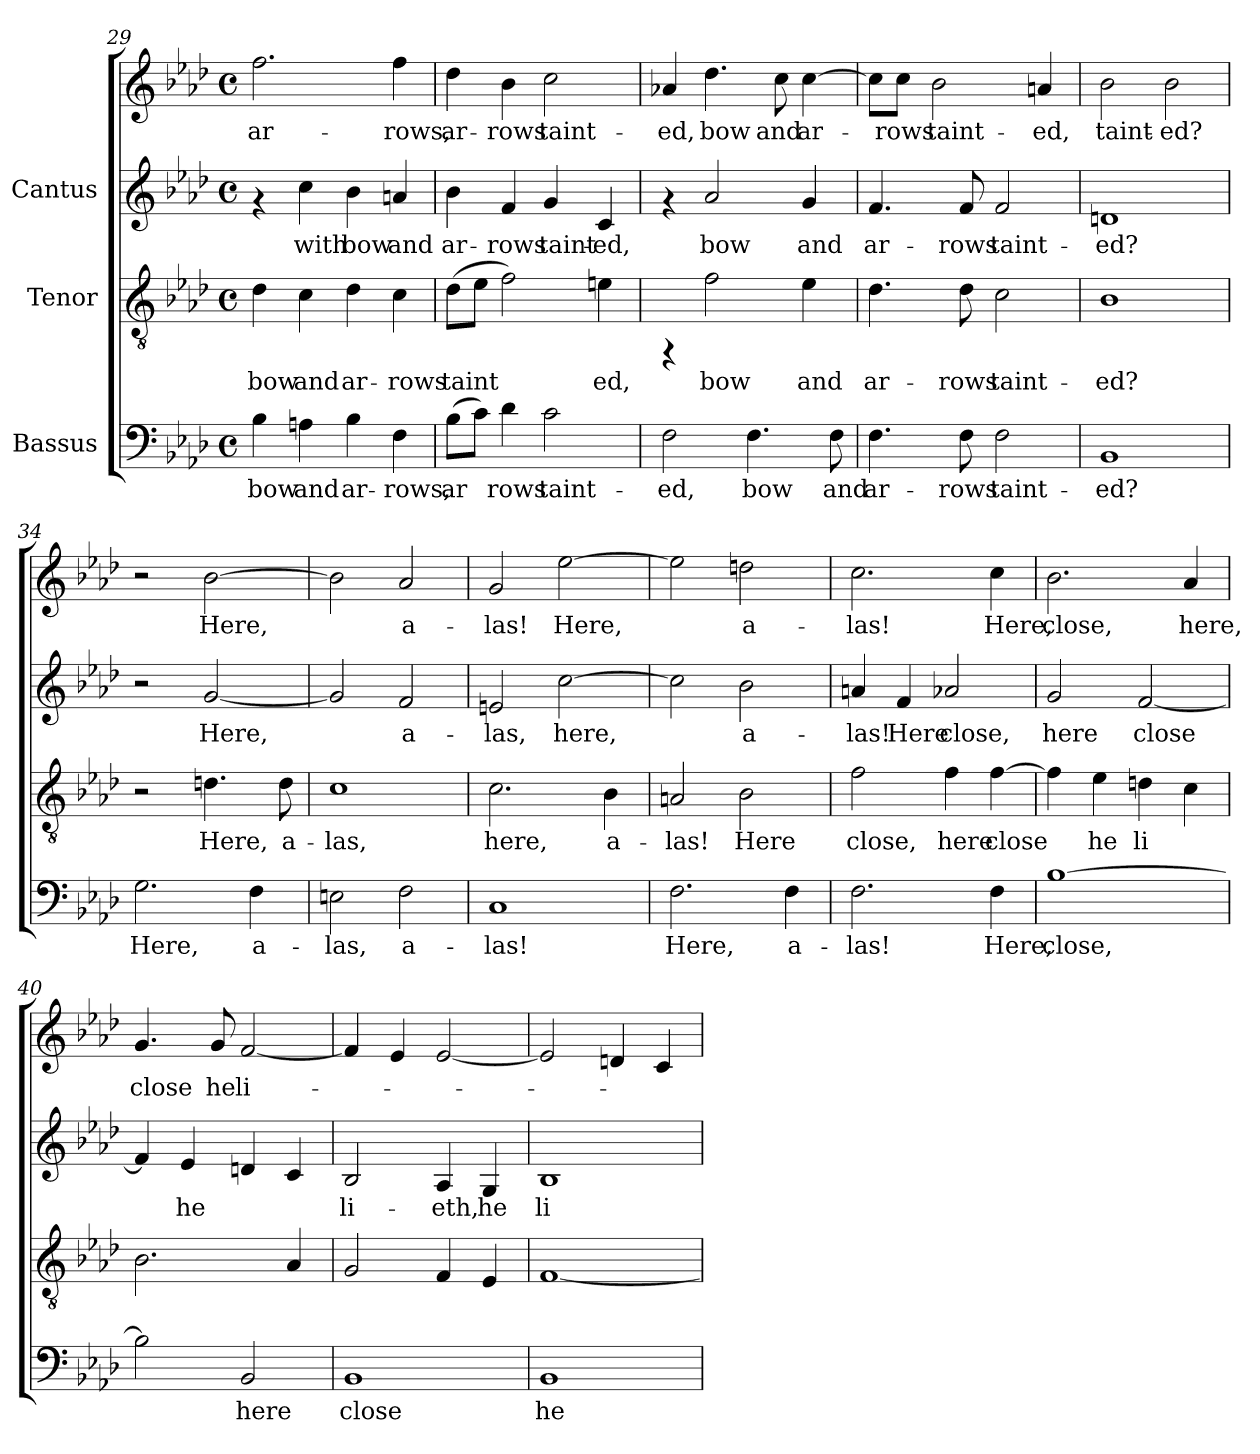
**kern	**text	**kern	**text	**kern	**text	**kern	**text
*part3	*part3	*part2	*part2	*part1	*part1	*part1	*part1
*staff4	*staff4	*staff3	*staff3	*staff2	*staff2	*staff1	*staff1
*I"Bassus	*	*I"Tenor	*	*I"Cantus	*	*	*
*clefF4	*	*clefGv2	*	*clefG2	*	*clefG2	*
*k[b-e-a-d-]	*	*k[b-e-a-d-]	*	*k[b-e-a-d-]	*	*k[b-e-a-d-]	*
*A-:	*	*A-:	*	*A-:	*	*A-:	*
*M4/4	*	*M4/4	*	*M4/4	*	*M4/4	*
*met(c)	*	*met(c)	*	*met(c)	*	*met(c)	*
=29	=29	=29	=29	=29	=29	=29	=29
!	!LO:LY:b:cj	!	!LO:LY:b:cj	!	!	!	!LO:LY:b:cj
4B-\	bow	4d-\	bow	4rf	.	2.ff\	ar-
!	!LO:LY:b:cj	!	!LO:LY:b:cj	!	!LO:LY:b:cj	!	!
4An\	and	4c\	and	4cc\	with	.	.
!	!LO:LY:b:cj	!	!LO:LY:b:cj	!	!LO:LY:b:cj	!	!
4B-\	ar-	4d-\	ar-	4b-\	bow	.	.
!	!LO:LY:b:cj	!	!LO:LY:b:cj	!	!LO:LY:b:cj	!	!LO:LY:b:cj
4F\	-rows,	4c\	-rows	4an/	and	4ff\	-rows,
=30	=30	=30	=30	=30	=30	=30	=30
!	!LO:LY:b:cj	!	!LO:LY:b:cj	!	!LO:LY:b:cj	!	!LO:LY:b:cj
(>8B-\L	ar-	(>8d-\L	taint-	4b-\	-ar-	4dd-\	ar-
!	!LO:LY:b:cj	!	!LO:LY:b:cj	!	!	!	!
8c\J)	-	8e-\J	-	.	.	.	.
!	!LO:LY:b:cj	!	!LO:LY:b:cj	!	!LO:LY:b:cj	!	!LO:LY:b:cj
4d-\	rows	2f\)	.	4f/	-rows	4b-\	-rows
!	!LO:LY:b:cj	!	!	!	!LO:LY:b:cj	!	!LO:LY:b:cj
2c\	taint-	.	.	4g/	taint-	2cc\	taint-
!	!	!	!LO:LY:b:cj	!	!LO:LY:b:cj	!	!
.	.	4en\	ed,	4c/	-ed,	.	.
!!LO:PB:g=z
=31	=31	=31	=31	=31	=31	=31	=31
!	!LO:LY:b:cj	!	!	!	!	!	!LO:LY:b:cj
2F\	-ed,	4rFF	.	4rf	.	4a-X/	ed,
!	!	!	!LO:LY:b:cj	!	!LO:LY:b:cj	!	!LO:LY:b:cj
.	.	2f\	bow	2a-/	-bow	4.dd-\	bow
!	!LO:LY:b:cj	!	!	!	!	!	!
4.F\	bow	.	.	.	.	.	.
!	!	!	!	!	!	!	!LO:LY:b:cj
.	.	.	.	.	.	8cc\	and
!	!	!	!LO:LY:b:cj	!	!LO:LY:b:cj	!	!LO:LY:b:cj
.	.	4e-\	and	4g/	and	[>4cc\	ar-
!	!LO:LY:b:cj	!	!	!	!	!	!
8F\	and	.	.	.	.	.	.
=32	=32	=32	=32	=32	=32	=32	=32
!	!LO:LY:b:cj	!	!LO:LY:b:cj	!	!LO:LY:b:cj	!	!LO:LY:b:cj
4.F\	ar-	4.d-\	ar-	4.f/	ar-	8cc\L]	.
!	!	!	!	!	!	!	!LO:LY:b:cj
.	.	.	.	.	.	8cc\J	rows
!	!	!	!	!	!	!	!LO:LY:b:cj
.	.	.	.	.	.	2b-\	taint-
!	!LO:LY:b:cj	!	!LO:LY:b:cj	!	!LO:LY:b:cj	!	!
8F\	-rows	8d-\	-rows	8f/	-rows	.	.
!	!LO:LY:b:cj	!	!LO:LY:b:cj	!	!LO:LY:b:cj	!	!
2F\	taint-	2c\	taint-	2f/	taint-	.	.
!	!	!	!	!	!	!	!LO:LY:b:cj
.	.	.	.	.	.	4an/	-ed,
=33	=33	=33	=33	=33	=33	=33	=33
!	!LO:LY:b:cj	!	!LO:LY:b:cj	!	!LO:LY:b:cj	!	!LO:LY:b:cj
1BB-	-ed?	1B-	-ed?	1dn	ed?	2b-\	-taint-
!	!	!	!	!	!	!	!LO:LY:b:cj
.	.	.	.	.	.	2b-\	-ed?
=34	=34	=34	=34	=34	=34	=34	=34
!	!LO:LY:b:cj	!	!	!	!	!	!
2.G\	Here,	2r	.	2r	.	2r	.
!	!	!	!LO:LY:b:cj	!	!LO:LY:b:cj	!	!LO:LY:b:cj
.	.	4.dn\	Here,	[<2g/	Here,	[>2b-\	Here,
!	!LO:LY:b:cj	!	!	!	!	!	!
4F\	a-	.	.	.	.	.	.
!	!	!	!LO:LY:b:cj	!	!	!	!
.	.	8d\	a-	.	.	.	.
=35	=35	=35	=35	=35	=35	=35	=35
!	!LO:LY:b:cj	!	!LO:LY:b:cj	!	!LO:LY:b:cj	!	!LO:LY:b:cj
2En\	-las,	1c	-las,	2g/]	-	2b-\]	.
!	!LO:LY:b:cj	!	!	!	!LO:LY:b:cj	!	!LO:LY:b:cj
2F\	a-	.	.	2f/	a-	2a-/	a-
=36	=36	=36	=36	=36	=36	=36	=36
!	!LO:LY:b:cj	!	!LO:LY:b:cj	!	!LO:LY:b:cj	!	!LO:LY:b:cj
1C	-las!	2.c\	here,	2en/	las,	2g/	-las!
!	!	!	!	!	!LO:LY:b:cj	!	!LO:LY:b:cj
.	.	.	.	[>2cc\	here,	[>2ee-\	Here,
!	!	!	!LO:LY:b:cj	!	!	!	!
.	.	4B-\	a-	.	.	.	.
!!LO:LB:g=z
=37	=37	=37	=37	=37	=37	=37	=37
!	!LO:LY:b:cj	!	!LO:LY:b:cj	!	!LO:LY:b:cj	!	!LO:LY:b:cj
2.F\	Here,	2An/	-las!	2cc\]	-	2ee-\]	.
!	!	!	!LO:LY:b:cj	!	!LO:LY:b:cj	!	!LO:LY:b:cj
.	.	2B-\	Here	2b-\	a-	2ddn\	a-
!	!LO:LY:b:cj	!	!	!	!	!	!
4F\	a-	.	.	.	.	.	.
=38	=38	=38	=38	=38	=38	=38	=38
!	!LO:LY:b:cj	!	!LO:LY:b:cj	!	!LO:LY:b:cj	!	!LO:LY:b:cj
2.F\	-las!	2f\	close,	4an/	las!	2.cc\	-las!
!	!	!	!	!	!LO:LY:b:cj	!	!
.	.	.	.	4f/	Here	.	.
!	!	!	!LO:LY:b:cj	!	!LO:LY:b:cj	!	!
.	.	4f\	here	2a-X/	close,	.	.
!	!LO:LY:b:cj	!	!LO:LY:b:cj	!	!	!	!LO:LY:b:cj
4F\	Here,	[>4f\	close	.	.	4cc\	Here,
=39	=39	=39	=39	=39	=39	=39	=39
!	!LO:LY:b:cj	!	!LO:LY:b:cj	!	!LO:LY:b:cj	!	!LO:LY:b:cj
[>1B-	close,	4f\]	.	2g/	here	2.b-\	close,
!	!	!	!LO:LY:b:cj	!	!	!	!
.	.	4e-\	he	.	.	.	.
!	!	!	!LO:LY:b:cj	!	!LO:LY:b:cj	!	!
.	.	4dn\	li-	[<2f/	close	.	.
!	!	!	!LO:LY:b:cj	!	!	!	!LO:LY:b:cj
.	.	4c\	--	.	.	4a-/	here,
=40	=40	=40	=40	=40	=40	=40	=40
!	!LO:LY:b:cj	!	!	!	!LO:LY:b:cj	!	!LO:LY:b:cj
2B-\]	.	2.B-\	.	4f/]	-	4.g/	close
!	!	!	!	!	!LO:LY:b:cj	!	!
.	.	.	.	4e-/	he	.	.
!	!	!	!	!	!	!	!LO:LY:b:cj
.	.	.	.	.	.	8g/	he
!	!LO:LY:b:cj	!	!	!	!LO:LY:b:cj	!	!LO:LY:b:cj
2BB-/	here	.	.	4dn/	.	[<2f/	li-
!	!	!	!	!	!LO:LY:b:cj	!	!
.	.	4A-/	.	4c/	.	.	.
=41	=41	=41	=41	=41	=41	=41	=41
!	!LO:LY:b:cj	!	!	!	!LO:LY:b:cj	!	!
1BB-	close	2G/	.	2B-/	li-	4f/]	.
.	.	.	.	.	.	4e-/	.
!	!	!	!	!	!LO:LY:b:cj	!	!
.	.	4F/	.	4A-/	-eth,	[<2e-/	.
!	!	!	!	!	!LO:LY:b:cj	!	!
.	.	4E-/	.	4G/	he	.	.
!!LO:LB:g=z
=42	=42	=42	=42	=42	=42	=42	=42
!	!LO:LY:b:cj	!	!	!	!LO:LY:b:cj	!	!
1BB-	he	[<1F	.	1B-	li-	2e-/]	.
.	.	.	.	.	.	4dn/	.
.	.	.	.	.	.	4c/	.
=	=	=	=	=	=	=	=
*-	*-	*-	*-	*-	*-	*-	*-
